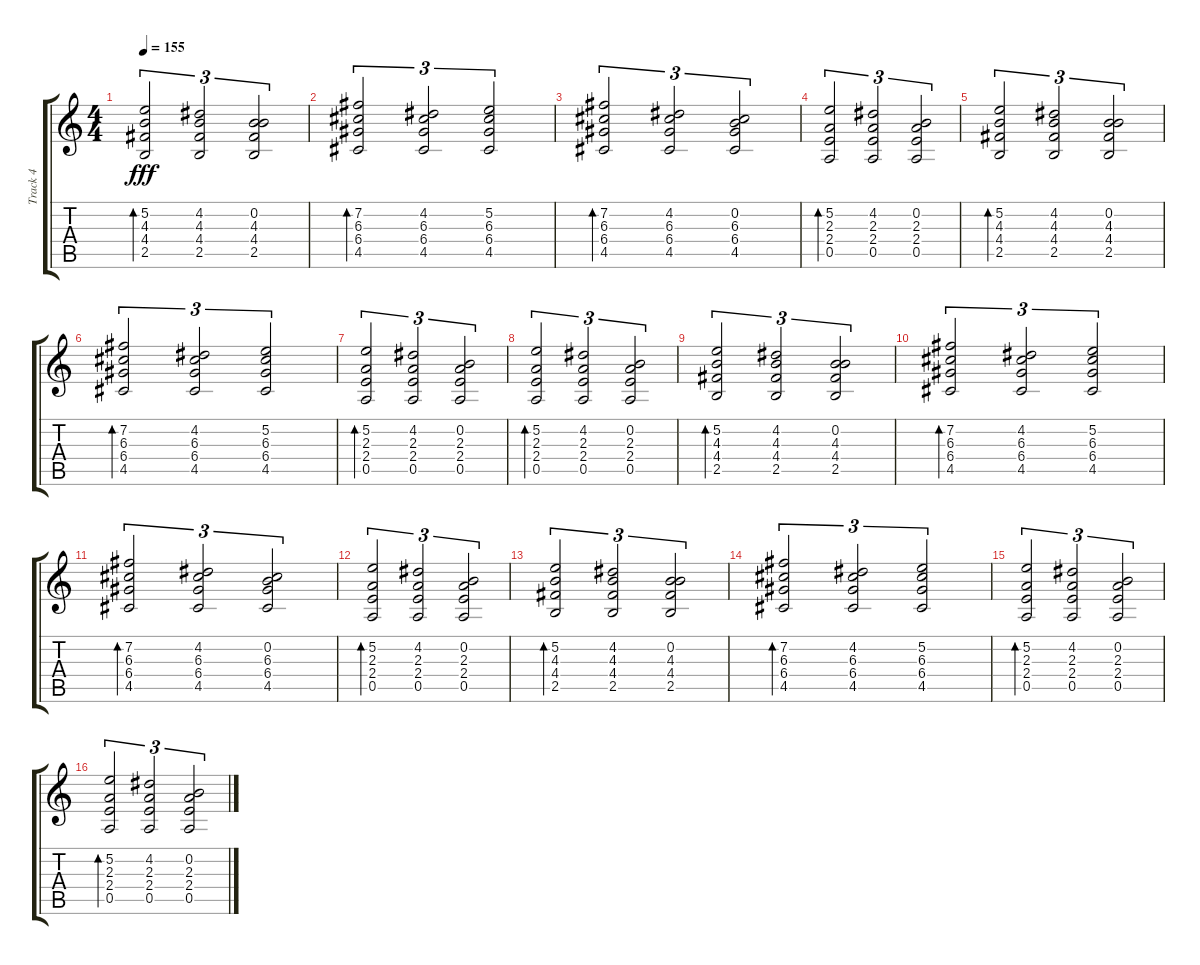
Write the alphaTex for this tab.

\track ("Track 4" "Track 4") {instrument overdrivenguitar}
\staff {score tabs}
\tuning (E4 B3 G3 D3 A2 E2) {hide}
\ts (4 4)
\tempo 155
\clef g2
\ks c
(5.2 4.3 4.4 2.5).2{tu (3 2) bd 120 dy fff} (4.2 4.3 4.4 2.5).2{tu (3 2)} (0.2 4.3 4.4 2.5).2{tu (3 2)} |
(7.2 6.3 6.4 4.5).2{tu (3 2) bd 120} (4.2 6.3 6.4 4.5).2{tu (3 2)} (5.2 6.3 6.4 4.5).2{tu (3 2)} |
(7.2 6.3 6.4 4.5).2{tu (3 2) bd 120} (4.2 6.3 6.4 4.5).2{tu (3 2)} (0.2 6.3 6.4 4.5).2{tu (3 2)} |
(5.2 2.3 2.4 0.5).2{tu (3 2) bd 120} (4.2 2.3 2.4 0.5).2{tu (3 2)} (0.2 2.3 2.4 0.5).2{tu (3 2)} |
(5.2 4.3 4.4 2.5).2{tu (3 2) bd 120} (4.2 4.3 4.4 2.5).2{tu (3 2)} (0.2 4.3 4.4 2.5).2{tu (3 2)} |
(7.2 6.3 6.4 4.5).2{tu (3 2) bd 120} (4.2 6.3 6.4 4.5).2{tu (3 2)} (5.2 6.3 6.4 4.5).2{tu (3 2)} |
(5.2 2.3 2.4 0.5).2{tu (3 2) bd 120} (4.2 2.3 2.4 0.5).2{tu (3 2)} (0.2 2.3 2.4 0.5).2{tu (3 2)} |
(5.2 2.3 2.4 0.5).2{tu (3 2) bd 120} (4.2 2.3 2.4 0.5).2{tu (3 2)} (0.2 2.3 2.4 0.5).2{tu (3 2)} |
(5.2 4.3 4.4 2.5).2{tu (3 2) bd 120} (4.2 4.3 4.4 2.5).2{tu (3 2)} (0.2 4.3 4.4 2.5).2{tu (3 2)} |
(7.2 6.3 6.4 4.5).2{tu (3 2) bd 120} (4.2 6.3 6.4 4.5).2{tu (3 2)} (5.2 6.3 6.4 4.5).2{tu (3 2)} |
(7.2 6.3 6.4 4.5).2{tu (3 2) bd 120} (4.2 6.3 6.4 4.5).2{tu (3 2)} (0.2 6.3 6.4 4.5).2{tu (3 2)} |
(5.2 2.3 2.4 0.5).2{tu (3 2) bd 120} (4.2 2.3 2.4 0.5).2{tu (3 2)} (0.2 2.3 2.4 0.5).2{tu (3 2)} |
(5.2 4.3 4.4 2.5).2{tu (3 2) bd 120} (4.2 4.3 4.4 2.5).2{tu (3 2)} (0.2 4.3 4.4 2.5).2{tu (3 2)} |
(7.2 6.3 6.4 4.5).2{tu (3 2) bd 120} (4.2 6.3 6.4 4.5).2{tu (3 2)} (5.2 6.3 6.4 4.5).2{tu (3 2)} |
(5.2 2.3 2.4 0.5).2{tu (3 2) bd 120} (4.2 2.3 2.4 0.5).2{tu (3 2)} (0.2 2.3 2.4 0.5).2{tu (3 2)} |
(5.2 2.3 2.4 0.5).2{tu (3 2) bd 120} (4.2 2.3 2.4 0.5).2{tu (3 2)} (0.2 2.3 2.4 0.5).2{tu (3 2)}
